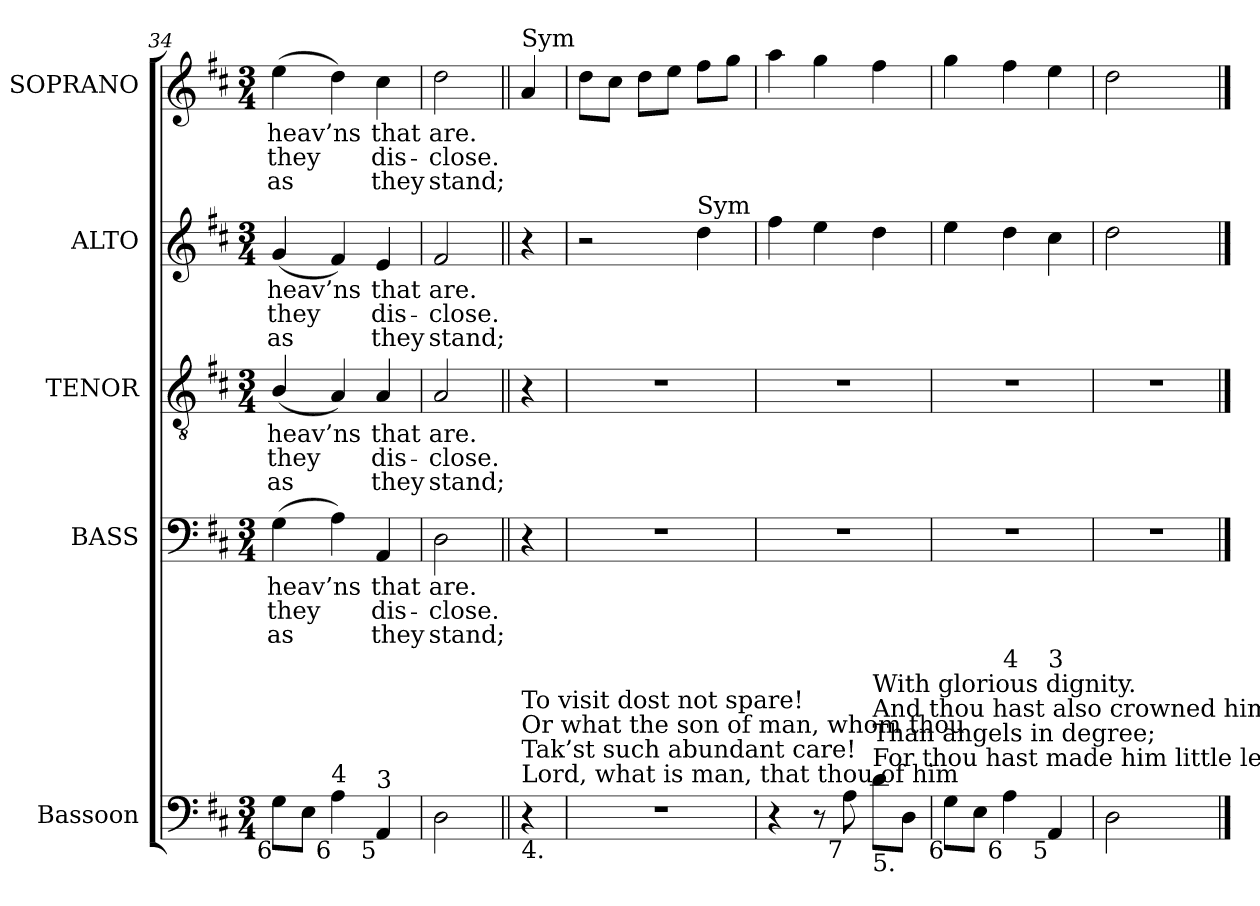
**kern	**kern	**text	**text	**text	**kern	**text	**text	**text	**kern	**text	**text	**text	**kern	**text	**text	**text
*part5	*part4	*part4	*part4	*part4	*part3	*part3	*part3	*part3	*part2	*part2	*part2	*part2	*part1	*part1	*part1	*part1
*staff5	*staff4	*staff4	*staff4	*staff4	*staff3	*staff3	*staff3	*staff3	*staff2	*staff2	*staff2	*staff2	*staff1	*staff1	*staff1	*staff1
*I"Bassoon	*I"BASS	*	*	*	*I"TENOR	*	*	*	*I"ALTO	*	*	*	*I"SOPRANO	*	*	*
*I'Bsn.	*I'B.	*	*	*	*I'T.	*	*	*	*I'A.	*	*	*	*I'S.	*	*	*
*clefF4	*clefF4	*	*	*	*clefGv2	*	*	*	*clefG2	*	*	*	*clefG2	*	*	*
*	*	*	*	*	*ITrd7c12	*	*	*	*	*	*	*	*	*	*	*
*k[f#c#]	*k[f#c#]	*	*	*	*k[f#c#]	*	*	*	*k[f#c#]	*	*	*	*k[f#c#]	*	*	*
*D:	*D:	*	*	*	*D:	*	*	*	*D:	*	*	*	*D:	*	*	*
*M3/4	*M3/4	*	*	*	*M3/4	*	*	*	*M3/4	*	*	*	*M3/4	*	*	*
=34	=34	=34	=34	=34	=34	=34	=34	=34	=34	=34	=34	=34	=34	=34	=34	=34
!	!	!LO:LY:b:color=#000000	!LO:LY:b:color=#000000	!LO:LY:b:color=#000000	!	!	!	!	!	!	!	!	!	!	!	!
!	!	!	!	!	!	!LO:LY:b:color=#000000	!LO:LY:b:color=#000000	!LO:LY:b:color=#000000	!	!	!	!	!	!	!	!
!	!	!	!	!	!	!	!	!	!	!LO:LY:b:color=#000000	!LO:LY:b:color=#000000	!LO:LY:b:color=#000000	!	!	!	!
!LO:TX:b:rj:t=6	!	!	!	!	!	!	!	!	!	!	!	!	!	!	!	!
!	!	!	!	!	!	!	!	!	!	!	!	!	!	!LO:LY:b:color=#000000	!LO:LY:b:color=#000000	!LO:LY:b:color=#000000
8Gi\L	(4Gi\	heav’ns	they	as	(4BBi/	heav’ns	they	as	(4gi/	heav’ns	they	as	(4eei\	heav’ns	they	as
8Ei\J	.	.	.	.	.	.	.	.	.	.	.	.	.	.	.	.
!LO:TX:b:rj:t=6	!	!	!	!	!	!	!	!	!	!	!	!	!	!	!	!
!LO:TX:t=4	!	!	!	!	!	!	!	!	!	!	!	!	!	!	!	!
4Ai\	4Ai\)	.	.	.	4AAi/)	.	.	.	4f#i/)	.	.	.	4ddi\)	.	.	.
!	!	!LO:LY:b:color=#000000	!LO:LY:b:color=#000000	!LO:LY:b:color=#000000	!	!	!	!	!	!	!	!	!	!	!	!
!	!	!	!	!	!	!LO:LY:b:color=#000000	!LO:LY:b:color=#000000	!LO:LY:b:color=#000000	!	!	!	!	!	!	!	!
!	!	!	!	!	!	!	!	!	!	!LO:LY:b:color=#000000	!LO:LY:b:color=#000000	!LO:LY:b:color=#000000	!	!	!	!
!LO:TX:b:rj:t=5	!	!	!	!	!	!	!	!	!	!	!	!	!	!	!	!
!LO:TX:t=3	!	!	!	!	!	!	!	!	!	!	!	!	!	!	!	!
!	!	!	!	!	!	!	!	!	!	!	!	!	!	!LO:LY:b:color=#000000	!LO:LY:b:color=#000000	!LO:LY:b:color=#000000
4AAi/	4AAi/	that	dis-	they	4AAi/	that	dis-	they	4ei/	that	dis-	they	4cc#i\	that	dis-	they
=35	=35	=35	=35	=35	=35	=35	=35	=35	=35	=35	=35	=35	=35	=35	=35	=35
!	!	!LO:LY:b:color=#000000	!LO:LY:b:color=#000000	!LO:LY:b:color=#000000	!	!	!	!	!	!	!	!	!	!	!	!
!	!	!	!	!	!	!LO:LY:b:color=#000000	!LO:LY:b:color=#000000	!LO:LY:b:color=#000000	!	!	!	!	!	!	!	!
!	!	!	!	!	!	!	!	!	!	!LO:LY:b:color=#000000	!LO:LY:b:color=#000000	!LO:LY:b:color=#000000	!	!	!	!
!	!	!	!	!	!	!	!	!	!	!	!	!	!	!LO:LY:b:color=#000000	!LO:LY:b:color=#000000	!LO:LY:b:color=#000000
2Di\	2Di\	are.	-close.	stand;	2AAi/	are.	-close.	stand;	2f#i/	are.	-close.	stand;	2ddi\	are.	-close.	stand;
!!LO:LB:g=z
=35||	=35||	=35||	=35||	=35||	=35||	=35||	=35||	=35||	=35||	=35||	=35||	=35||	=35||	=35||	=35||	=35||
!	!	!	!	!	!	!	!	!	!	!	!	!	!LO:TX:a:t=Sym	!	!	!
!LO:TX:b:t=4.	!	!	!	!	!	!	!	!	!	!	!	!	!	!	!	!
!LO:TX:t=Lord, what is man, that thou of him	!	!	!	!	!	!	!	!	!	!	!	!	!	!	!	!
!LO:TX:t=Tak’st such abundant care!	!	!	!	!	!	!	!	!	!	!	!	!	!	!	!	!
!LO:TX:t=Or what the son of man, whom thou	!	!	!	!	!	!	!	!	!	!	!	!	!	!	!	!
!LO:TX:t=To visit dost not spare!	!	!	!	!	!	!	!	!	!	!	!	!	!	!	!	!
4r	4r	.	.	.	4r	.	.	.	4r	.	.	.	4ai/	.	.	.
=36	=36	=36	=36	=36	=36	=36	=36	=36	=36	=36	=36	=36	=36	=36	=36	=36
!LO:N:vis=1	!LO:N:vis=1	!	!	!	!LO:N:vis=1	!	!	!	!	!	!	!	!	!	!	!
2.r	2.r	.	.	.	2.r	.	.	.	2r	.	.	.	8ddi\L	.	.	.
.	.	.	.	.	.	.	.	.	.	.	.	.	8cc#i\J	.	.	.
.	.	.	.	.	.	.	.	.	.	.	.	.	8ddi\L	.	.	.
.	.	.	.	.	.	.	.	.	.	.	.	.	8eei\J	.	.	.
!	!	!	!	!	!	!	!	!	!LO:TX:a:t=Sym	!	!	!	!	!	!	!
.	.	.	.	.	.	.	.	.	4ddi\	.	.	.	8ff#i\L	.	.	.
.	.	.	.	.	.	.	.	.	.	.	.	.	8ggi\J	.	.	.
=37	=37	=37	=37	=37	=37	=37	=37	=37	=37	=37	=37	=37	=37	=37	=37	=37
!	!LO:N:vis=1	!	!	!	!LO:N:vis=1	!	!	!	!	!	!	!	!	!	!	!
4r	2.r	.	.	.	2.r	.	.	.	4ff#i\	.	.	.	4aai\	.	.	.
8r	.	.	.	.	.	.	.	.	4eei\	.	.	.	4ggi\	.	.	.
!LO:TX:b:rj:t=7	!	!	!	!	!	!	!	!	!	!	!	!	!	!	!	!
8Ai\	.	.	.	.	.	.	.	.	.	.	.	.	.	.	.	.
!LO:TX:b:t=5.	!	!	!	!	!	!	!	!	!	!	!	!	!	!	!	!
!LO:TX:t=For thou hast made him little less	!	!	!	!	!	!	!	!	!	!	!	!	!	!	!	!
!LO:TX:t=Than angels in degree;	!	!	!	!	!	!	!	!	!	!	!	!	!	!	!	!
!LO:TX:t=And thou hast also crowned him	!	!	!	!	!	!	!	!	!	!	!	!	!	!	!	!
!LO:TX:t=With glorious dignity.	!	!	!	!	!	!	!	!	!	!	!	!	!	!	!	!
8di\L	.	.	.	.	.	.	.	.	4ddi\	.	.	.	4ff#i\	.	.	.
8Di\J	.	.	.	.	.	.	.	.	.	.	.	.	.	.	.	.
=38	=38	=38	=38	=38	=38	=38	=38	=38	=38	=38	=38	=38	=38	=38	=38	=38
!LO:TX:b:rj:t=6	!	!	!	!	!	!	!	!	!	!	!	!	!	!	!	!
!	!LO:N:vis=1	!	!	!	!LO:N:vis=1	!	!	!	!	!	!	!	!	!	!	!
8Gi\L	2.r	.	.	.	2.r	.	.	.	4eei\	.	.	.	4ggi\	.	.	.
8Ei\J	.	.	.	.	.	.	.	.	.	.	.	.	.	.	.	.
!LO:TX:b:rj:t=6	!	!	!	!	!	!	!	!	!	!	!	!	!	!	!	!
!LO:TX:t=4	!	!	!	!	!	!	!	!	!	!	!	!	!	!	!	!
4Ai\	.	.	.	.	.	.	.	.	4ddi\	.	.	.	4ff#i\	.	.	.
!LO:TX:b:rj:t=5	!	!	!	!	!	!	!	!	!	!	!	!	!	!	!	!
!LO:TX:t=3	!	!	!	!	!	!	!	!	!	!	!	!	!	!	!	!
4AAi/	.	.	.	.	.	.	.	.	4cc#i\	.	.	.	4eei\	.	.	.
=39	=39	=39	=39	=39	=39	=39	=39	=39	=39	=39	=39	=39	=39	=39	=39	=39
!	!LO:N:vis=1	!	!	!	!LO:N:vis=1	!	!	!	!	!	!	!	!	!	!	!
2Di\	2.r	.	.	.	2.r	.	.	.	2ddi\	.	.	.	2ddi\	.	.	.
4ryy	.	.	.	.	.	.	.	.	4ryy	.	.	.	4ryy	.	.	.
==	==	==	==	==	==	==	==	==	==	==	==	==	==	==	==	==
*-	*-	*-	*-	*-	*-	*-	*-	*-	*-	*-	*-	*-	*-	*-	*-	*-
